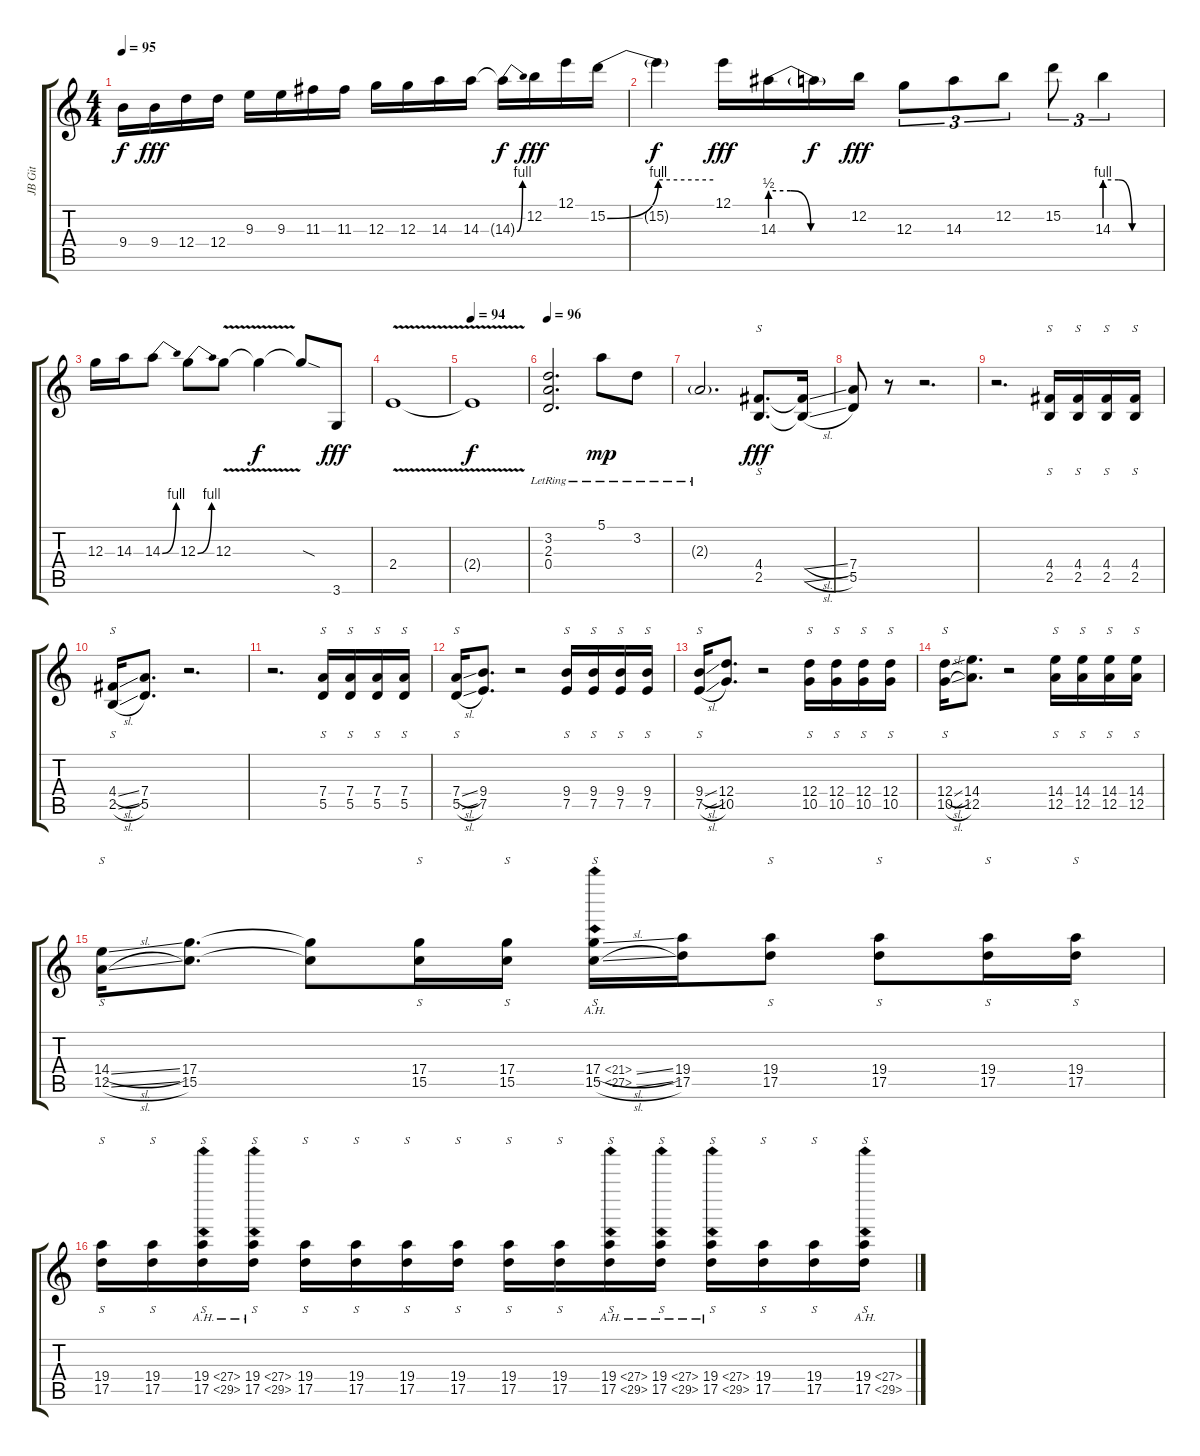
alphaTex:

\track ("JB Git" "JB Git") {instrument overdrivenguitar}
\staff {score tabs}
\tuning (E4 B3 G3 D3 A2 E2) {hide}
\ts (4 4)
\tempo 95
\clef g2
\ks c
9.4{t}.16{dy f} 9.4.16{dy fff} 12.4.16 12.4.16 9.3.16 9.3.16 11.3.16 11.3.16 12.3.16 12.3.16 14.3.16 14.3.16 14.3{be (bend 0 0 60 4) t}.16{dy f} 12.2.16{dy fff} 12.1.16 15.2{be (bend 0 0 60 4)}.16 |
15.2{be (hold 0 4 60 4) t}.4{dy f} 12.1.16{dy fff} 14.3{be (custom 0 2 15 2 30 0 60 0)}.16 14.3{t}.16{dy f} 12.2.16{dy fff} 12.3.8{tu (3 2)} 14.3.8{tu (3 2)} 12.2.8{tu (3 2)} 15.2.8{tu (3 2)} 14.3{be (custom 0 4 15 4 30 0 60 0)}.4{tu (3 2)} |
12.3.16 14.3.16 14.3{be (bend 0 0 60 4)}.8 12.3{be (bend 0 0 60 4)}.8 12.3{v}.8 12.3{t}.4{dy f} 12.3{sod t}.8 3.6.8{dy fff} |
2.4{v}.1 |
\tempo 94
2.4{t}.1{dy f} |
\tempo 96
(3.2{lr} 2.3{lr} 0.4{lr}).2{d} 5.1{lr}.8{dy mp} 3.2{lr}.8 |
2.3{g lr}.2{d} (4.4 2.5).8{s d dy fff volume 16 instrument distortionguitar} (4.4{sl t} 2.5{sl t}).16 |
(7.4 5.5).8 r.8 r.2{d} |
r.2{d} (4.4 2.5).16{s} (4.4 2.5).16{s} (4.4 2.5).16{s} (4.4 2.5).16{s} |
(4.4{sl} 2.5{sl}).16{s} (7.4 5.5).8{d} r.2{d} |
r.2{d} (7.4 5.5).16{s} (7.4 5.5).16{s} (7.4 5.5).16{s} (7.4 5.5).16{s} |
(7.4{sl} 5.5{sl}).16{s} (9.4 7.5).8{d} r.2 (9.4 7.5).16{s} (9.4 7.5).16{s} (9.4 7.5).16{s} (9.4 7.5).16{s} |
(9.4{sl} 7.5{sl}).16{s} (12.4 10.5).8{d} r.2 (12.4 10.5).16{s} (12.4 10.5).16{s} (12.4 10.5).16{s} (12.4 10.5).16{s} |
(12.4{sl} 10.5{sl}).16{s} (14.4 12.5).8{d} r.2 (14.4 12.5).16{s} (14.4 12.5).16{s} (14.4 12.5).16{s} (14.4 12.5).16{s} |
(14.4{sl} 12.5{sl}).16{s} (17.4 15.5).8{d} (17.4{t} 15.5{t}).8 (17.4 15.5).16{s} (17.4 15.5).16{s} (17.4{ah 4 sl} 15.5{ah 12 sl}).16{s} (19.4 17.5).16 (19.4 17.5).8{s} (19.4 17.5).8{s} (19.4 17.5).16{s} (19.4 17.5).16{s} |
(19.4 17.5).16{s} (19.4 17.5).16{s} (19.4{ah 8} 17.5{ah 12}).16{s} (19.4{ah 8} 17.5{ah 12}).16{s} (19.4 17.5).16{s} (19.4 17.5).16{s} (19.4 17.5).16{s} (19.4 17.5).16{s} (19.4 17.5).16{s} (19.4 17.5).16{s} (19.4{ah 8} 17.5{ah 12}).16{s} (19.4{ah 8} 17.5{ah 12}).16{s} (19.4{ah 8} 17.5{ah 12}).16{s} (19.4 17.5).16{s} (19.4 17.5).16{s} (19.4{ah 8} 17.5{ah 12}).16{s}
